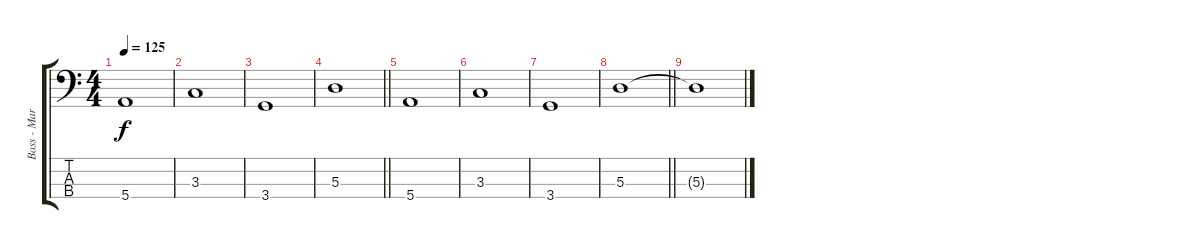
\track ("Bass - Marius" "Bass - Mar") {instrument electricbassfinger}
\staff {score tabs}
\tuning (G2 D2 A1 E1) {hide}
\ts (4 4)
\tempo 125
\clef f4
\ks c
5.4.1{dy f} |
3.3.1 |
3.4.1 |
\barLineRight lightlight
5.3.1 |
5.4.1 |
3.3.1 |
3.4.1 |
\barLineRight lightlight
5.3.1 |
5.3{t}.1
